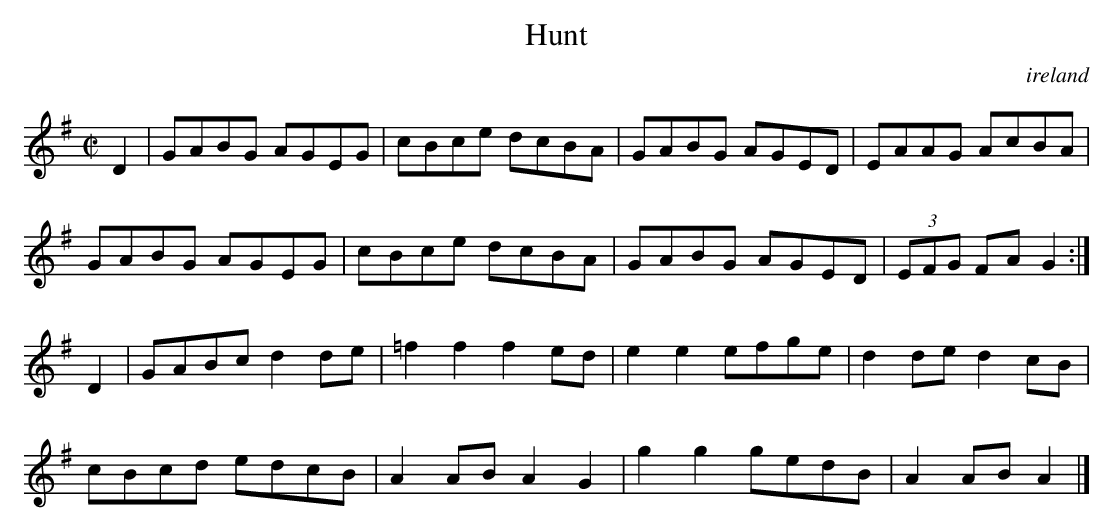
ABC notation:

X:1
T:Hunt
O:ireland
M:C|
L:1/8
K:G Major
D2|GABG AGEG|cBce dcBA|GABG AGED|EAAG AcBA|!
GABG AGEG|cBce dcBA|GABG AGED|(3EFG FA G2:|!
D2|GABc d2de|=f2f2 f2ed|e2e2 efge|d2de d2cB|!
cBcd edcB|A2AB A2G2|g2g2 gedB|A2AB A2|]!
